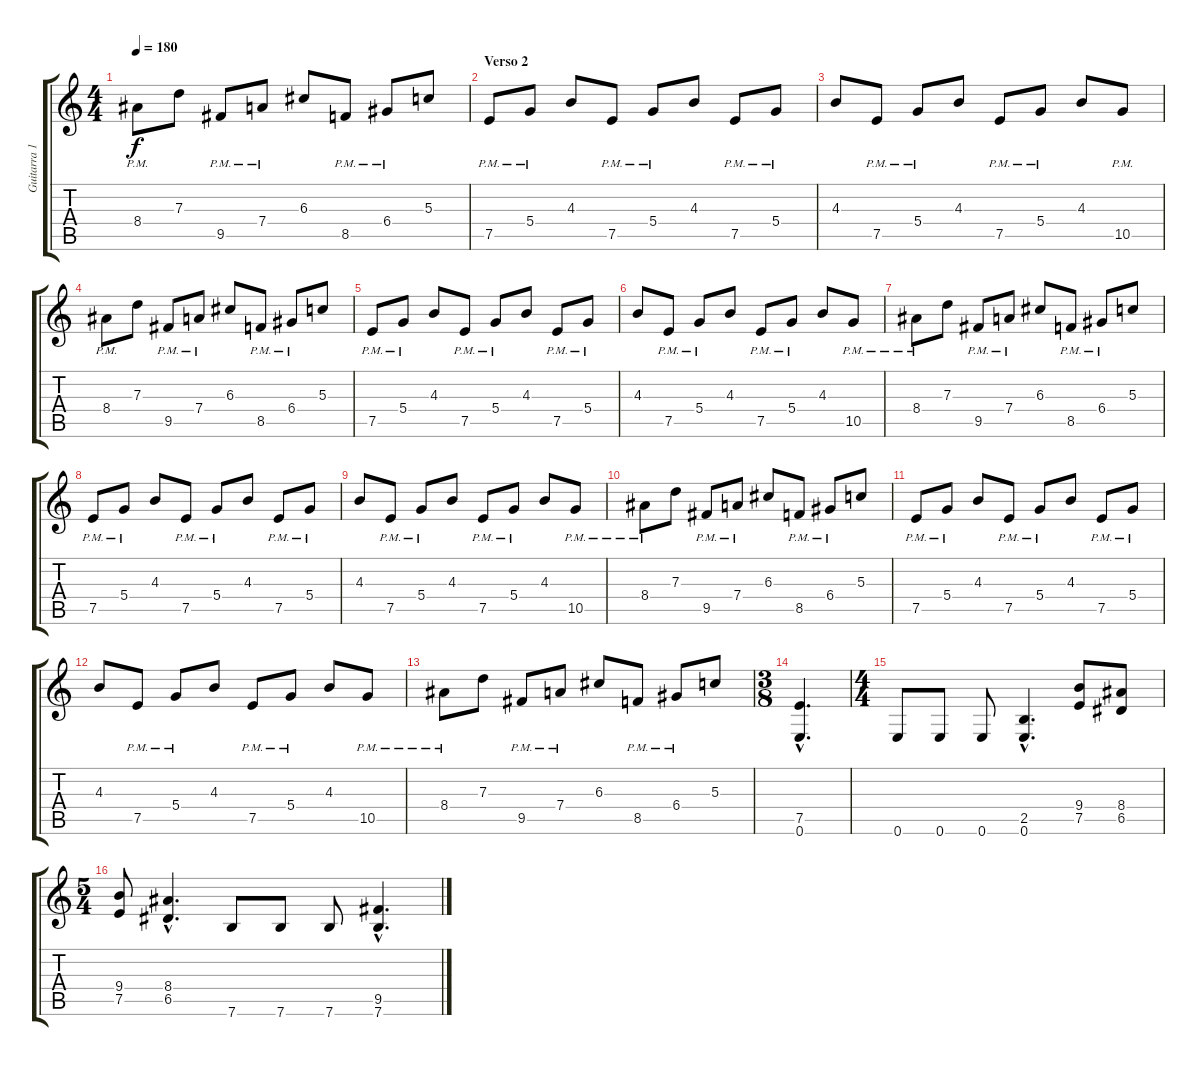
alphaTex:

\track ("Guitarra 1" "Guitarra 1") {instrument distortionguitar}
\staff {score tabs}
\tuning (E4 B3 G3 D3 A2 E2) {hide}
\ts (4 4)
\tempo 180
\clef g2
\ks c
8.4{pm}.8{dy f} 7.3.8 9.5{pm}.8 7.4{pm}.8 6.3.8 8.5{pm}.8 6.4{pm}.8 5.3.8 |
\section ("" "Verso 2")
7.5{pm}.8 5.4{pm}.8 4.3.8 7.5{pm}.8 5.4{pm}.8 4.3.8 7.5{pm}.8 5.4{pm}.8 |
4.3.8 7.5{pm}.8 5.4{pm}.8 4.3.8 7.5{pm}.8 5.4{pm}.8 4.3.8 10.5{pm}.8 |
8.4{pm}.8 7.3.8 9.5{pm}.8 7.4{pm}.8 6.3.8 8.5{pm}.8 6.4{pm}.8 5.3.8 |
7.5{pm}.8 5.4{pm}.8 4.3.8 7.5{pm}.8 5.4{pm}.8 4.3.8 7.5{pm}.8 5.4{pm}.8 |
4.3.8 7.5{pm}.8 5.4{pm}.8 4.3.8 7.5{pm}.8 5.4{pm}.8 4.3.8 10.5{pm}.8 |
8.4{pm}.8 7.3.8 9.5{pm}.8 7.4{pm}.8 6.3.8 8.5{pm}.8 6.4{pm}.8 5.3.8 |
7.5{pm}.8 5.4{pm}.8 4.3.8 7.5{pm}.8 5.4{pm}.8 4.3.8 7.5{pm}.8 5.4{pm}.8 |
4.3.8 7.5{pm}.8 5.4{pm}.8 4.3.8 7.5{pm}.8 5.4{pm}.8 4.3.8 10.5{pm}.8 |
8.4{pm}.8 7.3.8 9.5{pm}.8 7.4{pm}.8 6.3.8 8.5{pm}.8 6.4{pm}.8 5.3.8 |
7.5{pm}.8 5.4{pm}.8 4.3.8 7.5{pm}.8 5.4{pm}.8 4.3.8 7.5{pm}.8 5.4{pm}.8 |
4.3.8 7.5{pm}.8 5.4{pm}.8 4.3.8 7.5{pm}.8 5.4{pm}.8 4.3.8 10.5{pm}.8 |
8.4{pm}.8 7.3.8 9.5{pm}.8 7.4{pm}.8 6.3.8 8.5{pm}.8 6.4{pm}.8 5.3.8 |
\ts (3 8)
(7.5{hac} 0.6{hac}).4{d} |
\ts (4 4)
0.6.8 0.6.8 0.6.8 (2.5{hac} 0.6{hac}).4{d} (9.4 7.5).8 (8.4 6.5).8 |
\ts (5 4)
(9.4 7.5).8 (8.4{hac} 6.5{hac}).4{d} 7.6.8 7.6.8 7.6.8 (9.5{hac} 7.6{hac}).4{d}
